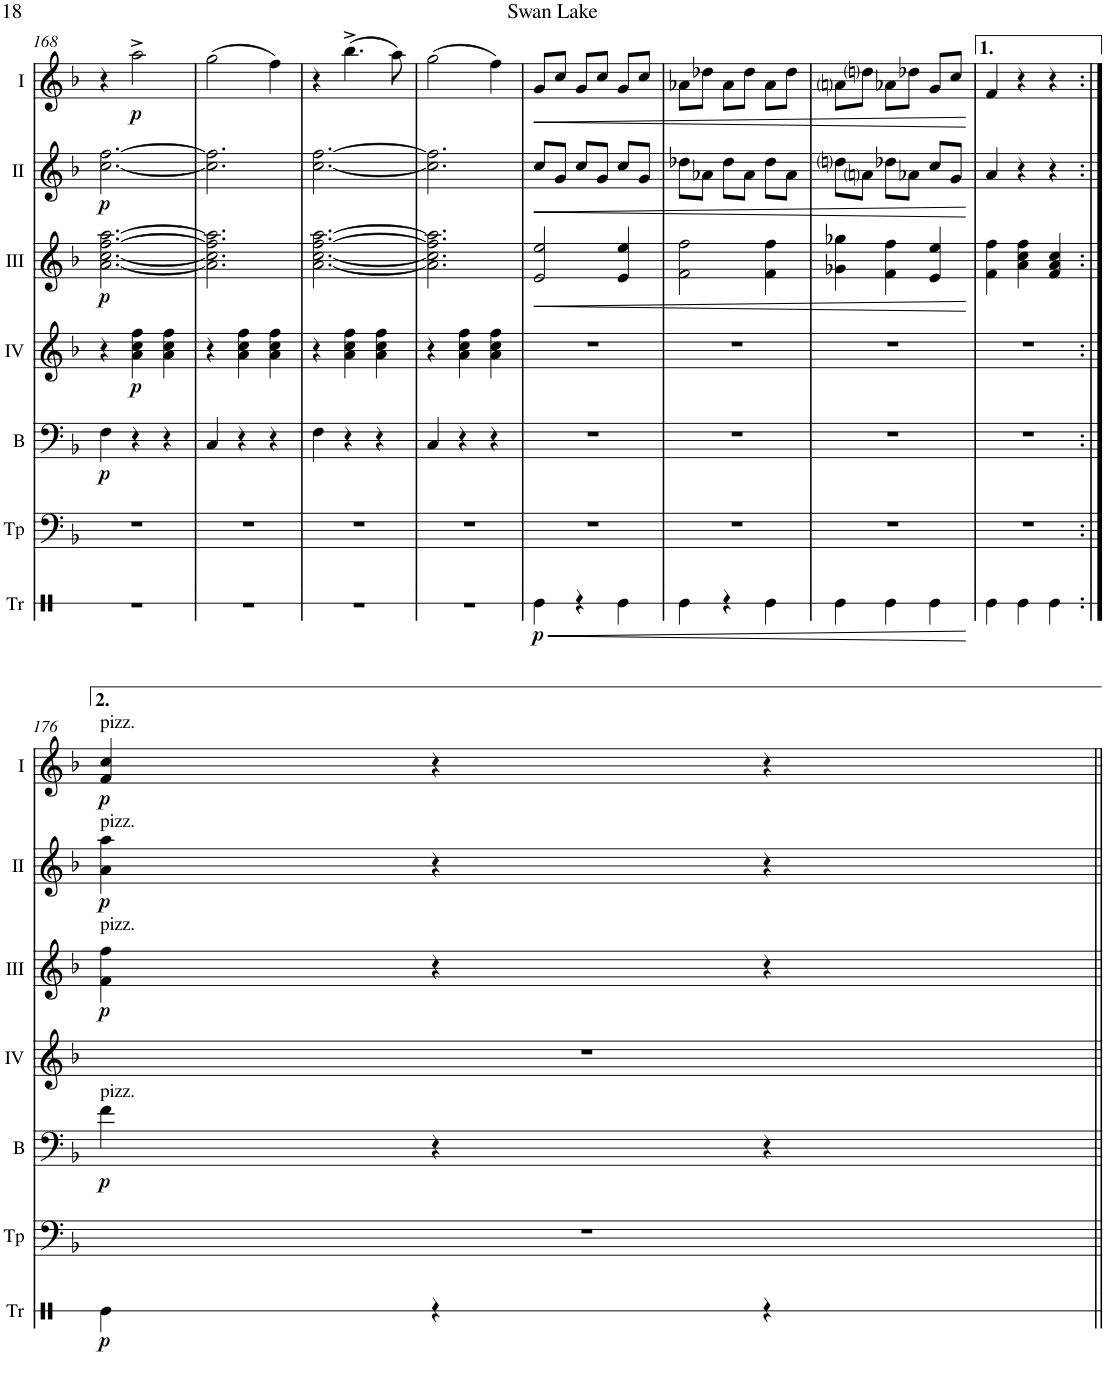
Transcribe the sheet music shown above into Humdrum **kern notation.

**kern	**dynam	**kern	**kern	**dynam	**kern	**dynam	**kern	**dynam	**kern	**dynam	**kern	**dynam
*part7	*part7	*part6	*part5	*part5	*part4	*part4	*part3	*part3	*part2	*part2	*part1	*part1
*staff7	*staff7	*staff6	*staff5	*staff5	*staff4	*staff4	*staff3	*staff3	*staff2	*staff2	*staff1	*staff1
*I"Triangle	*	*I"Timp.	*I"Bass	*	*I"Acc. 4	*	*I"Acc. 3	*	*I"Acc. 2	*	*I"Acc. 1	*
*I'Tr	*	*I'Tp	*I'B	*	*	*	*	*	*	*	*	*
!!LO:PB:g=z
*clefX	*	*clefF4	*clefF4	*	*clefG2	*	*clefG2	*	*clefG2	*	*clefG2	*
*	*	*	*Trd7c12	*	*Trd7c12	*	*Trd7c12	*	*	*	*	*
*k[]	*	*k[b-]	*k[b-]	*	*k[b-]	*	*k[b-]	*	*k[b-]	*	*k[b-]	*
*M3/4	*	*M3/4	*M3/4	*	*M3/4	*	*M3/4	*	*M3/4	*	*M3/4	*
=168	=168	=168	=168	=168	=168	=168	=168	=168	=168	=168	=168	=168
!	!	!	!	!LO:DY:b	!	!	!	!LO:DY:b	!	!LO:DY:b	!	!
2.r	.	2.r	4F\	p	4r	.	[2.a\ [2.cc\ [2.ff\ [2.aa\	p	[2.cc\ [2.ff\	p	4r	.
!	!	!	!	!	!	!LO:DY:b	!	!	!	!	!	!LO:DY:b
.	.	.	4r	.	4a\ 4cc\ 4ff\	p	.	.	.	.	2aa^\	p
.	.	.	4r	.	4a\ 4cc\ 4ff\	.	.	.	.	.	.	.
=169	=169	=169	=169	=169	=169	=169	=169	=169	=169	=169	=169	=169
2.r	.	2.r	4C/	.	4r	.	2.a\] 2.cc\] 2.ff\] 2.aa\]	.	2.cc\] 2.ff\]	.	(2gg\	.
.	.	.	4r	.	4a\ 4cc\ 4ff\	.	.	.	.	.	.	.
.	.	.	4r	.	4a\ 4cc\ 4ff\	.	.	.	.	.	4ff\)	.
=170	=170	=170	=170	=170	=170	=170	=170	=170	=170	=170	=170	=170
2.r	.	2.r	4F\	.	4r	.	[2.a\ [2.cc\ [2.ff\ [2.aa\	.	[2.cc\ [2.ff\	.	4r	.
.	.	.	4r	.	4a\ 4cc\ 4ff\	.	.	.	.	.	(4.bb-^\	.
.	.	.	4r	.	4a\ 4cc\ 4ff\	.	.	.	.	.	.	.
.	.	.	.	.	.	.	.	.	.	.	8aa\)	.
=171	=171	=171	=171	=171	=171	=171	=171	=171	=171	=171	=171	=171
2.r	.	2.r	4C/	.	4r	.	2.a\] 2.cc\] 2.ff\] 2.aa\]	.	2.cc\] 2.ff\]	.	(2gg\	.
.	.	.	4r	.	4a\ 4cc\ 4ff\	.	.	.	.	.	.	.
.	.	.	4r	.	4a\ 4cc\ 4ff\	.	.	.	.	.	4ff\)	.
=172	=172	=172	=172	=172	=172	=172	=172	=172	=172	=172	=172	=172
!	!LO:HP:b	!	!	!	!	!	!	!LO:HP:b	!	!LO:HP:b	!	!LO:HP:b
!	!LO:DY:n=1:b	!	!	!	!	!	!	!	!	!	!	!
4Re\	< p	2.r	2.r	.	2.r	.	2e/ 2ee/	<	8cc/L	<	8g/L	<
.	.	.	.	.	.	.	.	.	8g/J	.	8cc/J	.
4r	.	.	.	.	.	.	.	.	8cc/L	.	8g/L	.
.	.	.	.	.	.	.	.	.	8g/J	.	8cc/J	.
4Re\	.	.	.	.	.	.	4e/ 4ee/	.	8cc/L	.	8g/L	.
.	.	.	.	.	.	.	.	.	8g/J	.	8cc/J	.
=173	=173	=173	=173	=173	=173	=173	=173	=173	=173	=173	=173	=173
4Re\	.	2.r	2.r	.	2.r	.	2f\ 2ff\	.	8dd-X\L	.	8a-X\L	.
.	.	.	.	.	.	.	.	.	8a-X\J	.	8dd-X\J	.
4r	.	.	.	.	.	.	.	.	8dd-\L	.	8a-\L	.
.	.	.	.	.	.	.	.	.	8a-\J	.	8dd-\J	.
4Re\	.	.	.	.	.	.	4f\ 4ff\	.	8dd-\L	.	8a-\L	.
.	.	.	.	.	.	.	.	.	8a-\J	.	8dd-\J	.
=174	=174	=174	=174	=174	=174	=174	=174	=174	=174	=174	=174	=174
4Re\	.	2.r	2.r	.	2.r	.	4g-X\ 4gg-X\	.	8ddni\L	.	8ani\L	.
.	.	.	.	.	.	.	.	.	8ani\J	.	8ddni\J	.
4Re\	.	.	.	.	.	.	4f\ 4ff\	.	8dd-X\L	.	8a-X\L	.
.	.	.	.	.	.	.	.	.	8a-X\J	.	8dd-X\J	.
4Re\	.	.	.	.	.	.	4e/ 4ee/	.	8cc/L	.	8g/L	.
.	.	.	.	.	.	.	.	.	8g/J	.	8cc/J	.
.	[	.	.	.	.	.	.	[	.	[	.	[
=175	=175	=175	=175	=175	=175	=175	=175	=175	=175	=175	=175	=175
4Re\	.	2.r	2.r	.	2.r	.	4f\ 4ff\	.	4a/	.	4f/	.
4Re\	.	.	.	.	.	.	4a\ 4cc\ 4ff\	.	4r	.	4r	.
4Re\	.	.	.	.	.	.	4f/ 4a/ 4cc/	.	4r	.	4r	.
!!LO:LB:g=z
=176:|!	=176:|!	=176:|!	=176:|!	=176:|!	=176:|!	=176:|!	=176:|!	=176:|!	=176:|!	=176:|!	=176:|!	=176:|!
!	!	!	!	!	!	!	!	!	!	!	!LO:TX:a:t=pizz.	!
!	!	!	!	!	!	!	!	!	!LO:TX:a:t=pizz.	!	!	!
!	!	!	!	!	!	!	!LO:TX:a:t=pizz.	!	!	!	!	!
!	!	!	!LO:TX:a:t=pizz.	!	!	!	!	!	!	!	!	!
!	!LO:DY:b	!	!	!LO:DY:b	!	!	!	!LO:DY:b	!	!LO:DY:b	!	!LO:DY:b
4Re\	p	2.r	4f\	p	2.r	.	4f\ 4ff\	p	4a\ 4aa\	p	4f/ 4cc/	p
4r	.	.	4r	.	.	.	4r	.	4r	.	4r	.
4r	.	.	4r	.	.	.	4r	.	4r	.	4r	.
=||	=||	=||	=||	=||	=||	=||	=||	=||	=||	=||	=||	=||
*-	*-	*-	*-	*-	*-	*-	*-	*-	*-	*-	*-	*-
